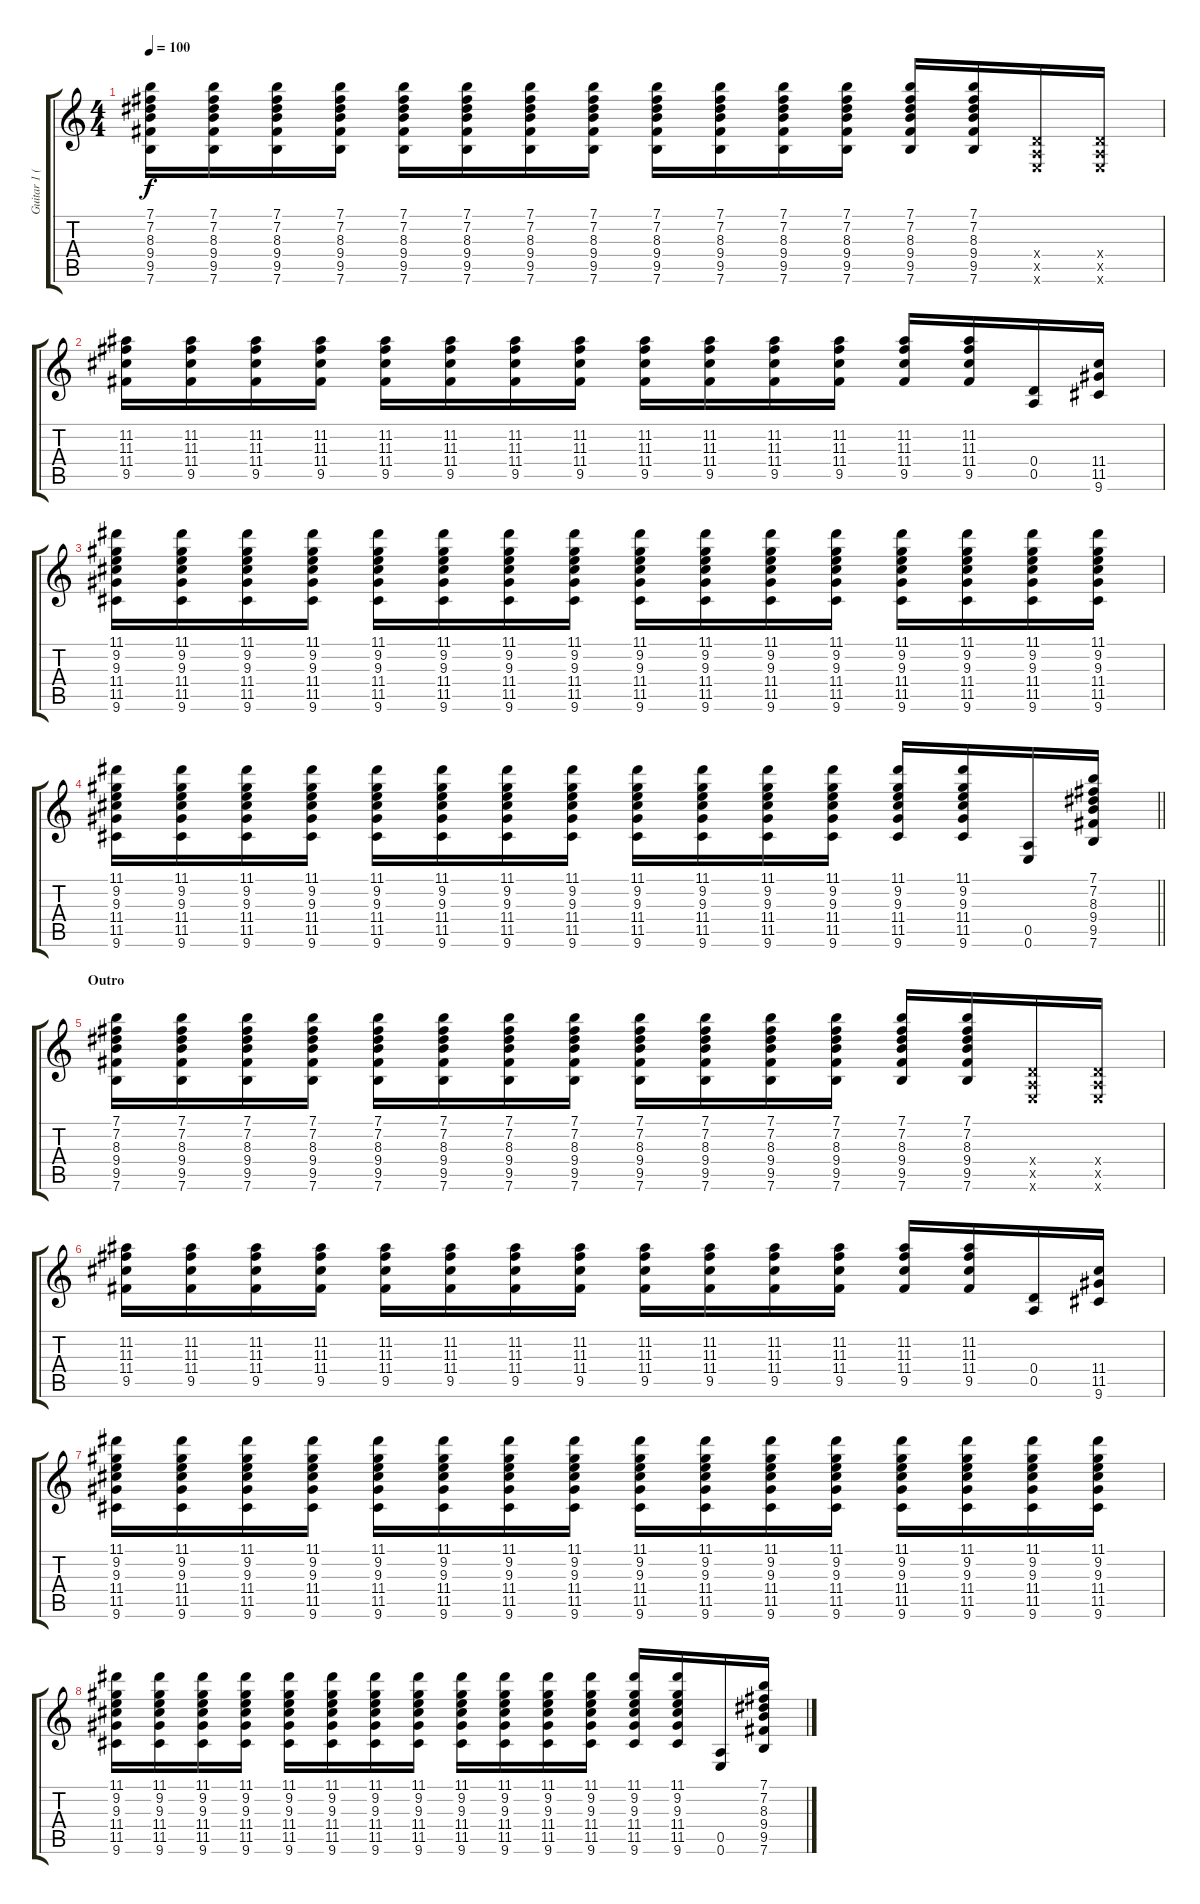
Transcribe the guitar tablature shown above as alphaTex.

\track ("Guitar 1 (Clean)" "Guitar 1 (") {instrument electricguitarclean}
\staff {score tabs}
\tuning (E4 B3 G3 D3 A2 E2) {hide}
\ts (4 4)
\tempo 100
\clef g2
\ks c
(7.1 7.2 8.3 9.4 9.5 7.6).16{dy f} (7.1 7.2 8.3 9.4 9.5 7.6).16 (7.1 7.2 8.3 9.4 9.5 7.6).16 (7.1 7.2 8.3 9.4 9.5 7.6).16 (7.1 7.2 8.3 9.4 9.5 7.6).16 (7.1 7.2 8.3 9.4 9.5 7.6).16 (7.1 7.2 8.3 9.4 9.5 7.6).16 (7.1 7.2 8.3 9.4 9.5 7.6).16 (7.1 7.2 8.3 9.4 9.5 7.6).16 (7.1 7.2 8.3 9.4 9.5 7.6).16 (7.1 7.2 8.3 9.4 9.5 7.6).16 (7.1 7.2 8.3 9.4 9.5 7.6).16 (7.1 7.2 8.3 9.4 9.5 7.6).16 (7.1 7.2 8.3 9.4 9.5 7.6).16 (0.4{x} 0.5{x} 0.6{x}).16 (0.4{x} 0.5{x} 0.6{x}).16 |
(11.2 11.3 11.4 9.5).16 (11.2 11.3 11.4 9.5).16 (11.2 11.3 11.4 9.5).16 (11.2 11.3 11.4 9.5).16 (11.2 11.3 11.4 9.5).16 (11.2 11.3 11.4 9.5).16 (11.2 11.3 11.4 9.5).16 (11.2 11.3 11.4 9.5).16 (11.2 11.3 11.4 9.5).16 (11.2 11.3 11.4 9.5).16 (11.2 11.3 11.4 9.5).16 (11.2 11.3 11.4 9.5).16 (11.2 11.3 11.4 9.5).16 (11.2 11.3 11.4 9.5).16 (0.4 0.5).16 (11.4 11.5 9.6).16 |
(11.1 9.2 9.3 11.4 11.5 9.6).16 (11.1 9.2 9.3 11.4 11.5 9.6).16 (11.1 9.2 9.3 11.4 11.5 9.6).16 (11.1 9.2 9.3 11.4 11.5 9.6).16 (11.1 9.2 9.3 11.4 11.5 9.6).16 (11.1 9.2 9.3 11.4 11.5 9.6).16 (11.1 9.2 9.3 11.4 11.5 9.6).16 (11.1 9.2 9.3 11.4 11.5 9.6).16 (11.1 9.2 9.3 11.4 11.5 9.6).16 (11.1 9.2 9.3 11.4 11.5 9.6).16 (11.1 9.2 9.3 11.4 11.5 9.6).16 (11.1 9.2 9.3 11.4 11.5 9.6).16 (11.1 9.2 9.3 11.4 11.5 9.6).16 (11.1 9.2 9.3 11.4 11.5 9.6).16 (11.1 9.2 9.3 11.4 11.5 9.6).16 (11.1 9.2 9.3 11.4 11.5 9.6).16 |
\barLineRight lightlight
(11.1 9.2 9.3 11.4 11.5 9.6).16 (11.1 9.2 9.3 11.4 11.5 9.6).16 (11.1 9.2 9.3 11.4 11.5 9.6).16 (11.1 9.2 9.3 11.4 11.5 9.6).16 (11.1 9.2 9.3 11.4 11.5 9.6).16 (11.1 9.2 9.3 11.4 11.5 9.6).16 (11.1 9.2 9.3 11.4 11.5 9.6).16 (11.1 9.2 9.3 11.4 11.5 9.6).16 (11.1 9.2 9.3 11.4 11.5 9.6).16 (11.1 9.2 9.3 11.4 11.5 9.6).16 (11.1 9.2 9.3 11.4 11.5 9.6).16 (11.1 9.2 9.3 11.4 11.5 9.6).16 (11.1 9.2 9.3 11.4 11.5 9.6).16 (11.1 9.2 9.3 11.4 11.5 9.6).16 (0.5 0.6).16 (7.1 7.2 8.3 9.4 9.5 7.6).16 |
\section ("" "Outro")
(7.1 7.2 8.3 9.4 9.5 7.6).16 (7.1 7.2 8.3 9.4 9.5 7.6).16 (7.1 7.2 8.3 9.4 9.5 7.6).16 (7.1 7.2 8.3 9.4 9.5 7.6).16 (7.1 7.2 8.3 9.4 9.5 7.6).16 (7.1 7.2 8.3 9.4 9.5 7.6).16 (7.1 7.2 8.3 9.4 9.5 7.6).16 (7.1 7.2 8.3 9.4 9.5 7.6).16 (7.1 7.2 8.3 9.4 9.5 7.6).16 (7.1 7.2 8.3 9.4 9.5 7.6).16 (7.1 7.2 8.3 9.4 9.5 7.6).16 (7.1 7.2 8.3 9.4 9.5 7.6).16 (7.1 7.2 8.3 9.4 9.5 7.6).16 (7.1 7.2 8.3 9.4 9.5 7.6).16 (0.4{x} 0.5{x} 0.6{x}).16 (0.4{x} 0.5{x} 0.6{x}).16 |
(11.2 11.3 11.4 9.5).16 (11.2 11.3 11.4 9.5).16 (11.2 11.3 11.4 9.5).16 (11.2 11.3 11.4 9.5).16 (11.2 11.3 11.4 9.5).16 (11.2 11.3 11.4 9.5).16 (11.2 11.3 11.4 9.5).16 (11.2 11.3 11.4 9.5).16 (11.2 11.3 11.4 9.5).16 (11.2 11.3 11.4 9.5).16 (11.2 11.3 11.4 9.5).16 (11.2 11.3 11.4 9.5).16 (11.2 11.3 11.4 9.5).16 (11.2 11.3 11.4 9.5).16 (0.4 0.5).16 (11.4 11.5 9.6).16 |
(11.1 9.2 9.3 11.4 11.5 9.6).16 (11.1 9.2 9.3 11.4 11.5 9.6).16 (11.1 9.2 9.3 11.4 11.5 9.6).16 (11.1 9.2 9.3 11.4 11.5 9.6).16 (11.1 9.2 9.3 11.4 11.5 9.6).16 (11.1 9.2 9.3 11.4 11.5 9.6).16 (11.1 9.2 9.3 11.4 11.5 9.6).16 (11.1 9.2 9.3 11.4 11.5 9.6).16 (11.1 9.2 9.3 11.4 11.5 9.6).16 (11.1 9.2 9.3 11.4 11.5 9.6).16 (11.1 9.2 9.3 11.4 11.5 9.6).16 (11.1 9.2 9.3 11.4 11.5 9.6).16 (11.1 9.2 9.3 11.4 11.5 9.6).16 (11.1 9.2 9.3 11.4 11.5 9.6).16 (11.1 9.2 9.3 11.4 11.5 9.6).16 (11.1 9.2 9.3 11.4 11.5 9.6).16 |
(11.1 9.2 9.3 11.4 11.5 9.6).16 (11.1 9.2 9.3 11.4 11.5 9.6).16 (11.1 9.2 9.3 11.4 11.5 9.6).16 (11.1 9.2 9.3 11.4 11.5 9.6).16 (11.1 9.2 9.3 11.4 11.5 9.6).16 (11.1 9.2 9.3 11.4 11.5 9.6).16 (11.1 9.2 9.3 11.4 11.5 9.6).16 (11.1 9.2 9.3 11.4 11.5 9.6).16 (11.1 9.2 9.3 11.4 11.5 9.6).16 (11.1 9.2 9.3 11.4 11.5 9.6).16 (11.1 9.2 9.3 11.4 11.5 9.6).16 (11.1 9.2 9.3 11.4 11.5 9.6).16 (11.1 9.2 9.3 11.4 11.5 9.6).16 (11.1 9.2 9.3 11.4 11.5 9.6).16 (0.5 0.6).16 (7.1 7.2 8.3 9.4 9.5 7.6).16
